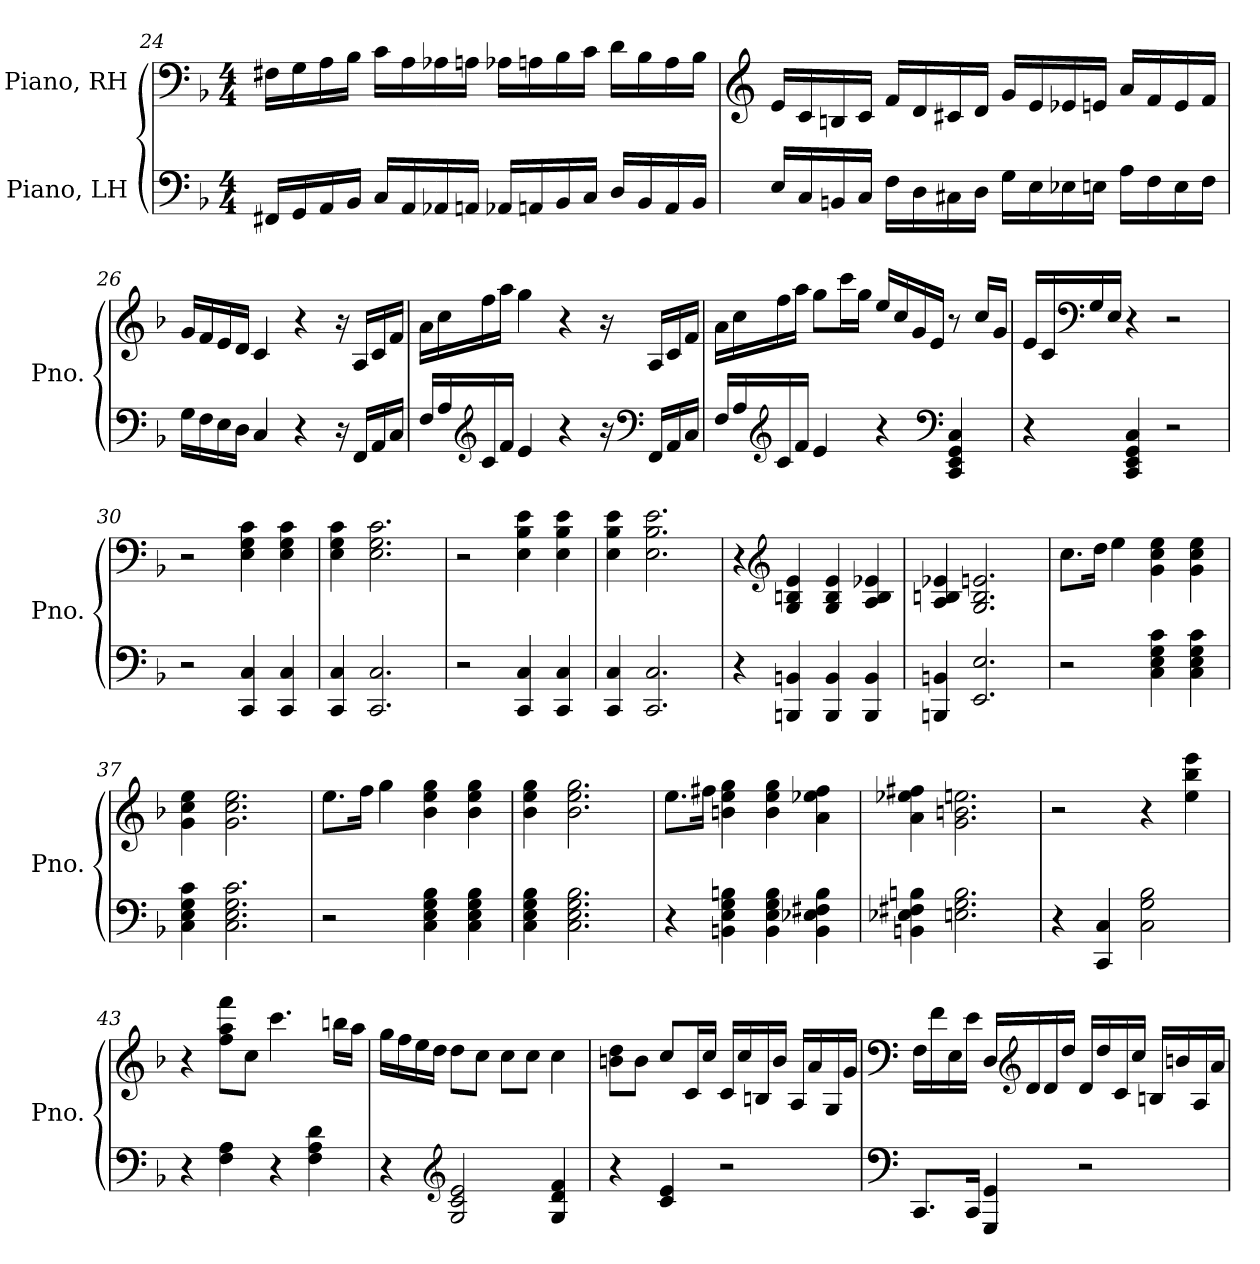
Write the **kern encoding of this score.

**kern	**kern
*part2	*part1
*staff2	*staff1
*I"Piano, LH	*I"Piano, RH
*I'Pno.	*I'Pno.
!!LO:LB:g=z
*clefF4	*clefF4
*k[b-]	*k[b-]
*M4/4	*M4/4
=24	=24
16FF#X/LL	16F#X\LL
16GG/	16G\
16AA/	16A\
16BB-/JJ	16B-\JJ
16C/LL	16c\LL
16AA/	16A\
16AA-X/	16A-X\
16AAn/JJ	16An\JJ
16AA-X/LL	16A-X\LL
16AAn/	16An\
16BB-/	16B-\
16C/JJ	16c\JJ
16D/LL	16d\LL
16BB-/	16B-\
16AA/	16A\
16BB-/JJ	16B-\JJ
=25	=25
*	*clefG2
16E/LL	16e/LL
16C/	16c/
16BBn/	16Bn/
16C/JJ	16c/JJ
16F\LL	16f/LL
16D\	16d/
16C#X\	16c#X/
16D\JJ	16d/JJ
16G\LL	16g/LL
16E\	16e/
16E-X\	16e-X/
16En\JJ	16en/JJ
16A\LL	16a/LL
16F\	16f/
16E\	16e/
16F\JJ	16f/JJ
!!LO:LB:g=z
=26	=26
16G\LL	16g/LL
16F\	16f/
16E\	16e/
16D\JJ	16d/JJ
4C/	4c/
4r	4r
16r	16r
16FF/LL	16A/LL
16AA/	16c/
16C/JJ	16f/JJ
=27	=27
16F/LL	16a\LL
16A/	16cc\
*clefG2	*
16c/	16ff\
16f/JJ	16aa\JJ
4e/	4gg\
4r	4r
16r	16r
*clefF4	*
16FF/LL	16A/LL
16AA/	16c/
16C/JJ	16f/JJ
=28	=28
16F/LL	16a\LL
16A/	16cc\
*clefG2	*
16c/	16ff\
16f/JJ	16aa\JJ
4e/	8gg\L
.	16ccc\L
.	16gg\JJ
4r	16ee/LL
.	16cc/
.	16g/
.	16e/JJ
*clefF4	*
4CC/ 4EE/ 4GG/ 4C/	8r
.	16cc/LL
.	16g/JJ
!!LO:LB:g=z
=29	=29
4r	16e/LL
.	16c/
*	*clefF4
.	16G/
.	16E/JJ
4CC/ 4EE/ 4GG/ 4C/	4r
2r	2r
=30	=30
2r	2r
4CC/ 4C/	4E\ 4G\ 4c\
4CC/ 4C/	4E\ 4G\ 4c\
=31	=31
4CC/ 4C/	4E\ 4G\ 4c\
2.CC/ 2.C/	2.E\ 2.G\ 2.c\
=32	=32
2r	2r
4CC/ 4C/	4E\ 4B-\ 4e\
4CC/ 4C/	4E\ 4B-\ 4e\
=33	=33
4CC/ 4C/	4E\ 4B-\ 4e\
2.CC/ 2.C/	2.E\ 2.B-\ 2.e\
=34	=34
4r	4r
*	*clefG2
4BBBn/ 4BBn/	4G/ 4Bn/ 4e/
4BBB/ 4BB/	4G/ 4B/ 4e/
4BBB/ 4BB/	4A/ 4B/ 4e-X/
=35	=35
4BBBn/ 4BBn/	4A/ 4Bn/ 4e-X/
2.EE/ 2.E/	2.G/ 2.B/ 2.en/
!!LO:LB:g=z
=36	=36
2r	8.cc\L
.	16dd\Jk
.	4ee\
4C\ 4E\ 4G\ 4c\	4g\ 4cc\ 4ee\
4C\ 4E\ 4G\ 4c\	4g\ 4cc\ 4ee\
=37	=37
4C\ 4E\ 4G\ 4c\	4g\ 4cc\ 4ee\
2.C\ 2.E\ 2.G\ 2.c\	2.g\ 2.cc\ 2.ee\
=38	=38
2r	8.ee\L
.	16ff\Jk
.	4gg\
4C\ 4E\ 4G\ 4B-\	4b-\ 4ee\ 4gg\
4C\ 4E\ 4G\ 4B-\	4b-\ 4ee\ 4gg\
=39	=39
4C\ 4E\ 4G\ 4B-\	4b-\ 4ee\ 4gg\
2.C\ 2.E\ 2.G\ 2.B-\	2.b-\ 2.ee\ 2.gg\
=40	=40
4r	8.ee\L
.	16ff#X\Jk
4BBn\ 4E\ 4G\ 4Bn\	4bn\ 4ee\ 4gg\
4BB\ 4E\ 4G\ 4B\	4b\ 4ee\ 4gg\
4BB\ 4E-X\ 4F#X\ 4B\	4a\ 4ee-X\ 4ff#\
=41	=41
4BBn\ 4E-X\ 4F#X\ 4Bn\	4a\ 4ee-X\ 4ff#X\
2.En\ 2.G\ 2.B\	2.g\ 2.bn\ 2.een\
=42	=42
4r	2r
4CC/ 4C/	.
2C\ 2G\ 2B-\	4r
.	4ee\ 4bb-\ 4eee\
!!LO:PB:g=z
=43	=43
4r	4r
4F\ 4A\	8ff\ 8aa\ 8fff\L
.	8cc\J
4r	4.ccc\
4F\ 4A\ 4d\	.
.	16bbn\LL
.	16aa\JJ
=44	=44
4r	16gg\LL
.	16ff\
.	16ee\
.	16dd\JJ
*clefG2	*
2G/ 2c/ 2e/	8dd\L
.	8cc\J
.	8cc\L
.	8cc\J
4G/ 4d/ 4f/	4cc\
=45	=45
4r	8bn\ 8dd\L
.	8b\J
4c/ 4e/	8cc/L
.	16c/L
.	16cc/JJ
2r	16c/LL
.	16cc/
.	16Bn/
.	16b/JJ
.	16A/LL
.	16a/
.	16G/
.	16g/JJ
!!LO:LB:g=z
=46	=46
*clefF4	*clefF4
8.CC/L	16F\LL
.	16f\
.	16E\
16CC/Jk	16e\JJ
4GGG/ 4GG/	16D/LL
*	*clefG2
.	16d/
.	16d/
.	16dd/JJ
2r	16d/LL
.	16dd/
.	16c/
.	16cc/JJ
.	16Bn/LL
.	16bn/
.	16A/
.	16a/JJ
=	=
*-	*-
